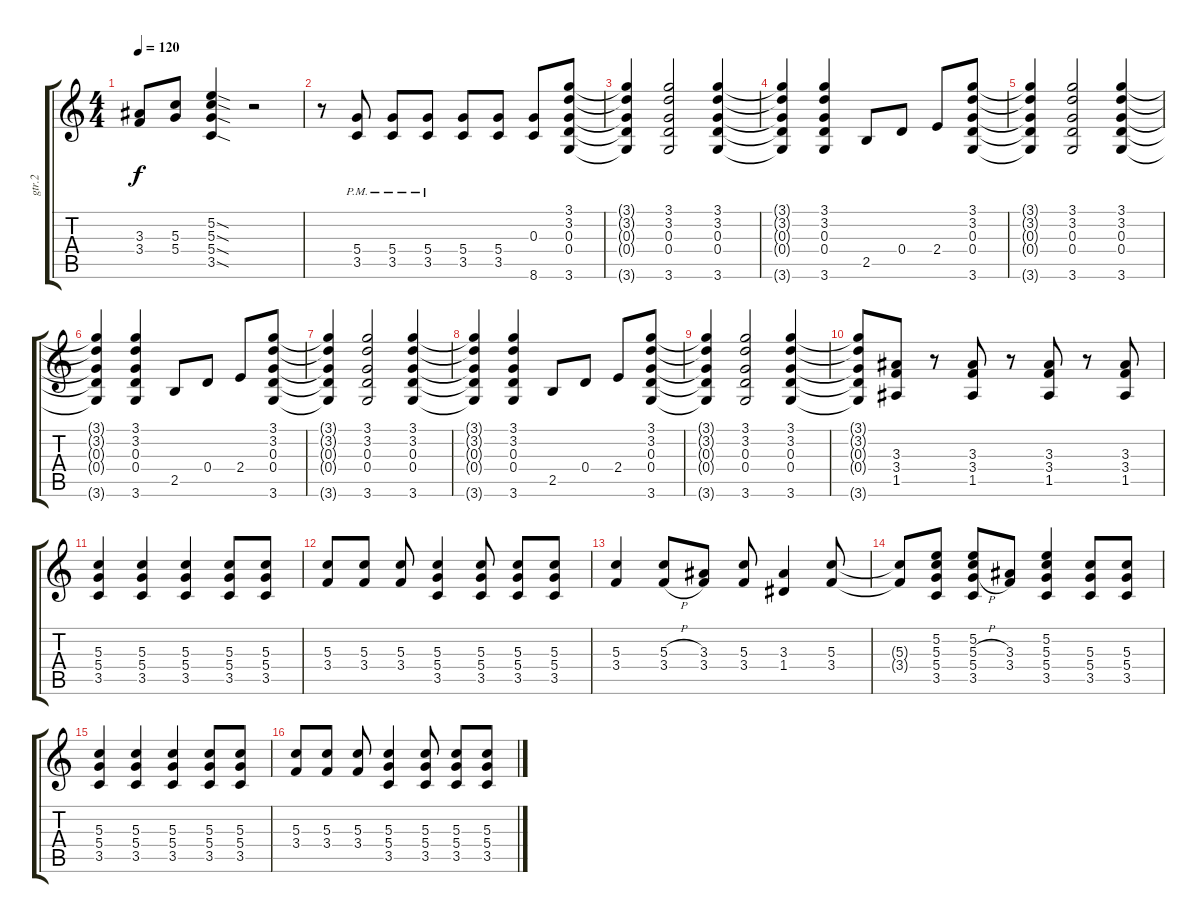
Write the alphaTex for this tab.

\track ("gtr.2" "gtr.2") {instrument distortionguitar}
\staff {score tabs}
\tuning (E4 B3 G3 D3 A2 E2) {hide}
\ts (4 4)
\tempo 120
\clef g2
\ks c
(3.3{t} 3.4{t}).8{dy f} (5.3 5.4).8 (5.2{sod} 5.3{sod} 5.4{sod} 3.5{sod}).4 r.2 |
r.8 (5.4{pm} 3.5{pm}).8 (5.4{pm} 3.5{pm}).8 (5.4{pm} 3.5{pm}).8 (5.4 3.5).8 (5.4 3.5).8 (0.3 8.6).8 (3.1 3.2 0.3 0.4 3.6).8 |
(3.1{t} 3.2{t} 0.3{t} 0.4{t} 3.6{t}).4 (3.1 3.2 0.3 0.4 3.6).2 (3.1 3.2 0.3 0.4 3.6).4 |
(3.1{t} 3.2{t} 0.3{t} 0.4{t} 3.6{t}).4 (3.1 3.2 0.3 0.4 3.6).4 2.5.8 0.4.8 2.4.8 (3.1 3.2 0.3 0.4 3.6).8 |
(3.1{t} 3.2{t} 0.3{t} 0.4{t} 3.6{t}).4 (3.1 3.2 0.3 0.4 3.6).2 (3.1 3.2 0.3 0.4 3.6).4 |
(3.1{t} 3.2{t} 0.3{t} 0.4{t} 3.6{t}).4 (3.1 3.2 0.3 0.4 3.6).4 2.5.8 0.4.8 2.4.8 (3.1 3.2 0.3 0.4 3.6).8 |
(3.1{t} 3.2{t} 0.3{t} 0.4{t} 3.6{t}).4 (3.1 3.2 0.3 0.4 3.6).2 (3.1 3.2 0.3 0.4 3.6).4 |
(3.1{t} 3.2{t} 0.3{t} 0.4{t} 3.6{t}).4 (3.1 3.2 0.3 0.4 3.6).4 2.5.8 0.4.8 2.4.8 (3.1 3.2 0.3 0.4 3.6).8 |
(3.1{t} 3.2{t} 0.3{t} 0.4{t} 3.6{t}).4 (3.1 3.2 0.3 0.4 3.6).2 (3.1 3.2 0.3 0.4 3.6).4 |
(3.1{t} 3.2{t} 0.3{t} 0.4{t} 3.6{t}).8 (3.3 3.4 1.5).8 r.8 (3.3 3.4 1.5).8 r.8 (3.3 3.4 1.5).8 r.8 (3.3 3.4 1.5).8 |
(5.3 5.4 3.5).4 (5.3 5.4 3.5).4 (5.3 5.4 3.5).4 (5.3 5.4 3.5).8 (5.3 5.4 3.5).8 |
(5.3 3.4).8 (5.3 3.4).8 (5.3 3.4).8 (5.3 5.4 3.5).4 (5.3 5.4 3.5).8 (5.3 5.4 3.5).8 (5.3 5.4 3.5).8 |
(5.3 3.4).4 (5.3{h} 3.4{h}).8 (3.3 3.4).8 (5.3 3.4).8 (3.3 1.4).4 (5.3 3.4).8 |
(5.3{t} 3.4{t}).8 (5.2 5.3 5.4 3.5).8 (5.2 5.3{h} 5.4{h} 3.5).8 (3.3 3.4).8 (5.2 5.3 5.4 3.5).4 (5.3 5.4 3.5).8 (5.3 5.4 3.5).8 |
(5.3 5.4 3.5).4 (5.3 5.4 3.5).4 (5.3 5.4 3.5).4 (5.3 5.4 3.5).8 (5.3 5.4 3.5).8 |
(5.3 3.4).8 (5.3 3.4).8 (5.3 3.4).8 (5.3 5.4 3.5).4 (5.3 5.4 3.5).8 (5.3 5.4 3.5).8 (5.3 5.4 3.5).8
